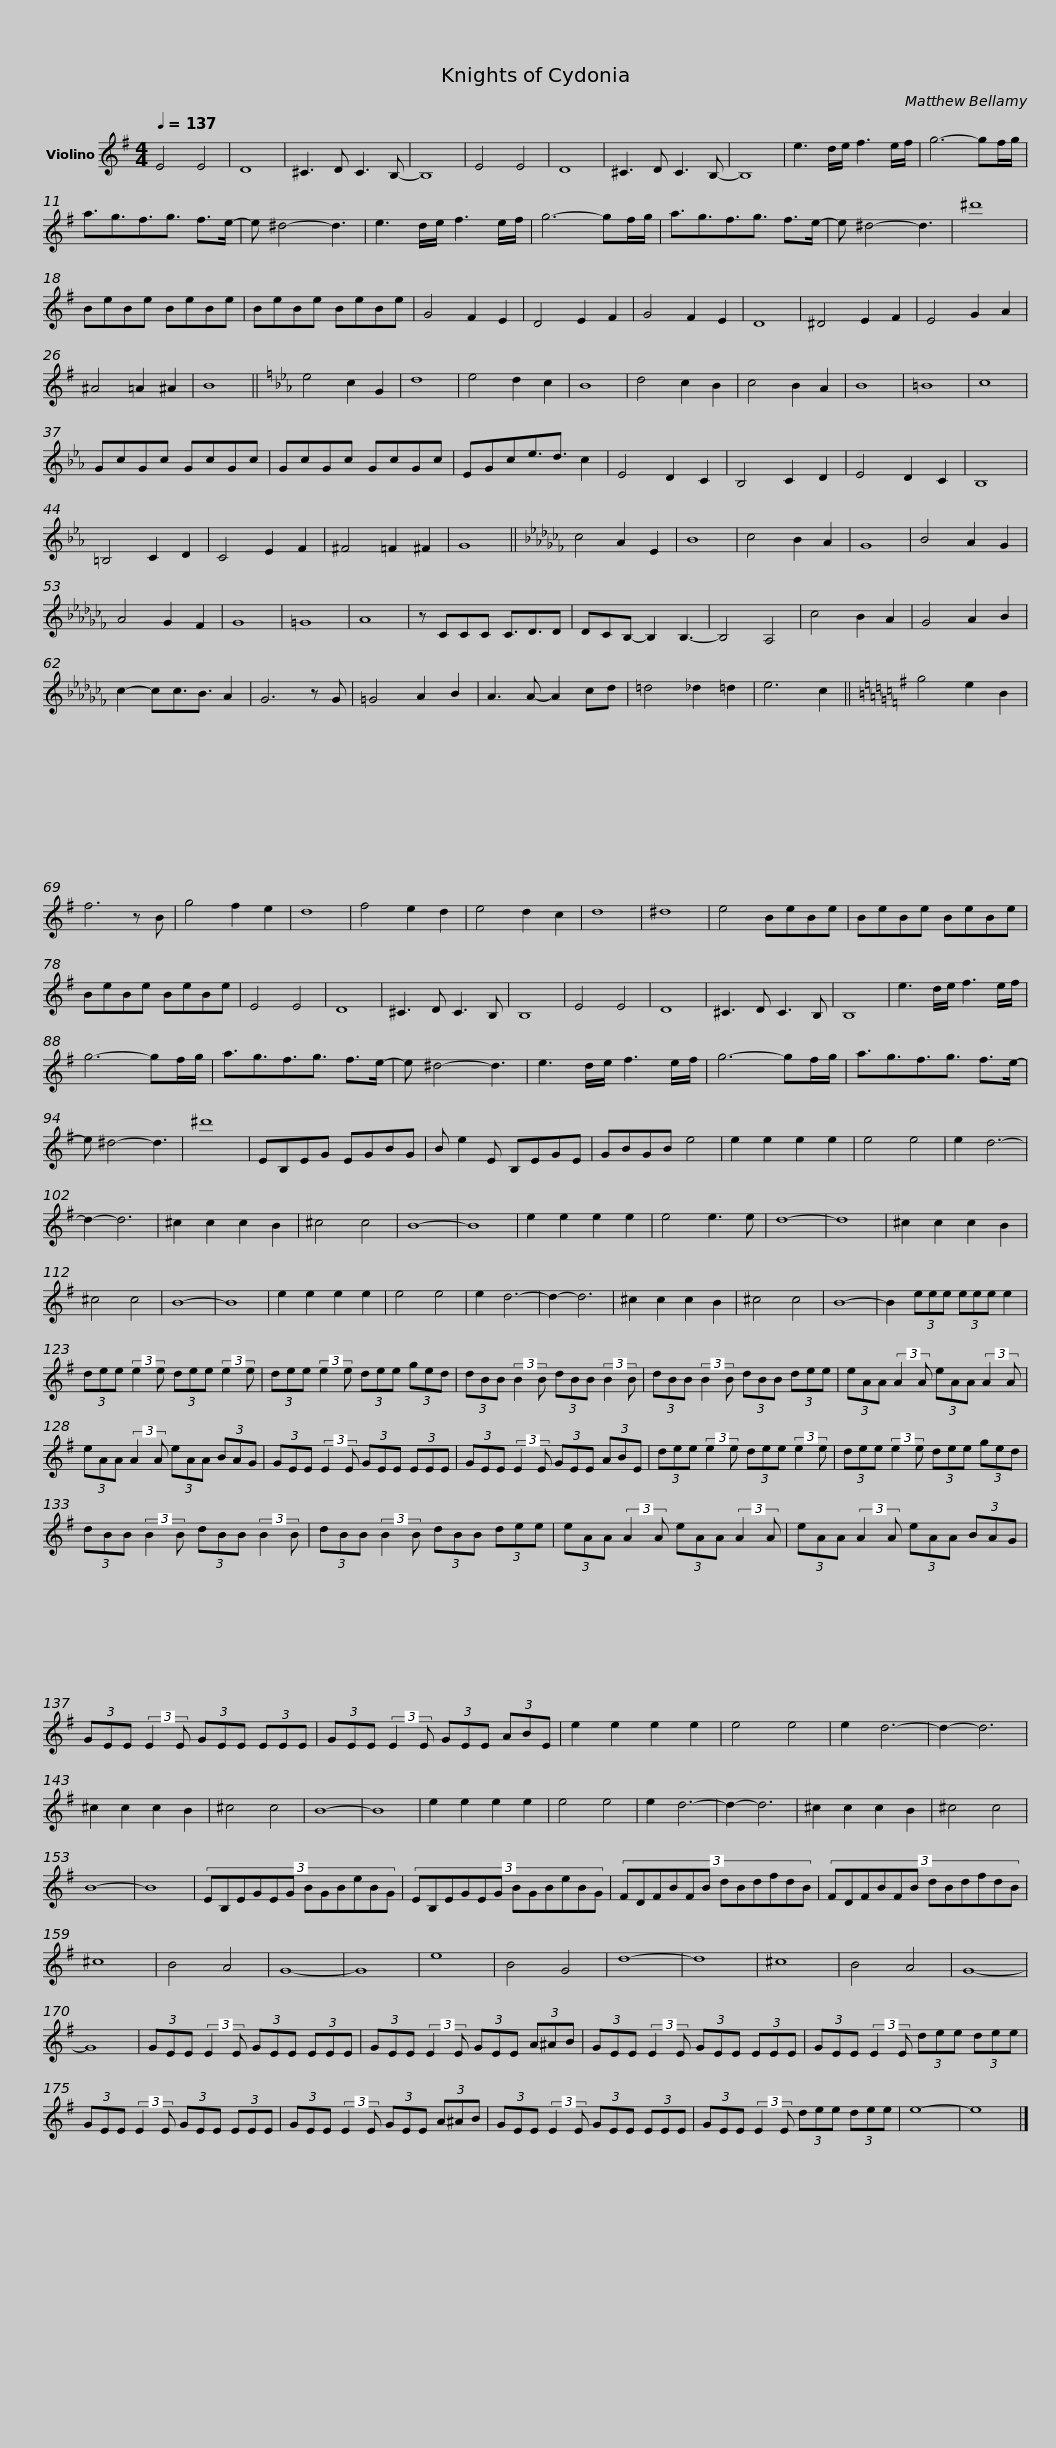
X:1
L:1/8
Q:1/4=137
M:4/4
I:linebreak $
K:G
V:1 treble
V:1
 E4 E4 | D8 | ^C3 D C3 B,- | B,8 | E4 E4 | %5
 D8 | ^C3 D C3 B,- | B,8 | e3 d/e/ f3 e/f/ | g6- gf/g/ |$ %10
 a3/2g3/2f3/2g3/2 f>e- | e ^d4- d3 | e3 d/e/ f3 e/f/ | g6- gf/g/ | a3/2g3/2f3/2g3/2 f>e- | %15
 e ^d4- d3 | ^d'8 |$ BeBe BeBe | BeBe BeBe | G4 F2 E2 | %20
 D4 E2 F2 | G4 F2 E2 | D8 | ^D4 E2 F2 | E4 G2 A2 | %25
 ^A4 =A2 ^A2 | B8 ||$[K:Eb] e4 c2 G2 | d8 | e4 d2 c2 | %30
 B8 | d4 c2 B2 | c4 B2 A2 | B8 | =B8 | %35
 c8 | GcGc GcGc | GcGc GcGc |$ EGce3/2d3/2 c2 | E4 D2 C2 | %40
 B,4 C2 D2 | E4 D2 C2 | B,8 | =B,4 C2 D2 | C4 E2 F2 | %45
 ^F4 =F2 ^F2 | G8 ||$[K:Cb] c4 A2 E2 | B8 | c4 B2 A2 | %50
 G8 | B4 A2 G2 | A4 G2 F2 | G8 | =G8 | %55
 A8 | z CCC C3/2D3/2D | DCB,- B,2 B,3- |$ B,4 A,4 | c4 B2 A2 | %60
 G4 A2 B2 | c2- cc3/2B3/2 A2 | G6 z G | =G4 A2 B2 | A3 A- A2 cd | %65
 =d4 _d2 =d2 | e6 c2 ||$[K:G] g4 e2 B2 | f6 z B | g4 f2 e2 | %70
 d8 | f4 e2 d2 | e4 d2 c2 | d8 | ^d8 | %75
 e4 BeBe | BeBe BeBe |$ BeBe BeBe | E4 E4 | D8 | %80
 ^C3 D C3 B, | B,8 | E4 E4 | D8 | ^C3 D C3 B, | %85
 B,8 | e3 d/e/ f3 e/f/ |$ g6- gf/g/ | a3/2g3/2f3/2g3/2 f>e- | e ^d4- d3 | %90
 e3 d/e/ f3 e/f/ | g6- gf/g/ | a3/2g3/2f3/2g3/2 f>e- | e ^d4- d3 | ^d'8 |$ %95
 EB,EG EGBG | B e2 E B,EGE | GBGB e4 | e2 e2 e2 e2 | e4 e4 | %100
 e2 d6- | d2- d6 | ^c2 c2 c2 B2 | ^c4 c4 | B8- |$ %105
 B8 | e2 e2 e2 e2 | e4 e3 e | d8- | d8 | %110
 ^c2 c2 c2 B2 | ^c4 c4 | B8- | B8 | e2 e2 e2 e2 | %115
 e4 e4 | e2 d6- | d2- d6 |$ ^c2 c2 c2 B2 | ^c4 c4 | %120
 B8- | B2 (3eee (3eee e2 | (3dee (3:2:2e2 e (3dee (3:2:2e2 e | (3dee (3:2:2e2 e (3dee (3ged |$ (3dBB (3:2:2B2 B (3dBB (3:2:2B2 B | %125
 (3dBB (3:2:2B2 B (3dBB (3dee | (3eAA (3:2:2A2 A (3eAA (3:2:2A2 A | (3eAA (3:2:2A2 A (3eAA (3BAG |$ (3GEE (3:2:2E2 E (3GEE (3EEE | (3GEE (3:2:2E2 E (3GEE (3ABE | %130
 (3dee (3:2:2e2 e (3dee (3:2:2e2 e | (3dee (3:2:2e2 e (3dee (3ged |$ (3dBB (3:2:2B2 B (3dBB (3:2:2B2 B | (3dBB (3:2:2B2 B (3dBB (3dee | (3eAA (3:2:2A2 A (3eAA (3:2:2A2 A | %135
 (3eAA (3:2:2A2 A (3eAA (3BAG |$ (3GEE (3:2:2E2 E (3GEE (3EEE | (3GEE (3:2:2E2 E (3GEE (3ABE | e2 e2 e2 e2 | e4 e4 | %140
 e2 d6- | d2- d6 | ^c2 c2 c2 B2 | ^c4 c4 | B8- |$ %145
 B8 | e2 e2 e2 e2 | e4 e4 | e2 d6- | d2- d6 | %150
 ^c2 c2 c2 B2 | ^c4 c4 | B8- | B8 | (3:2:12EB,EGEG BGBeBG |$ %155
 (3:2:12EB,EGEG BGBeBG | (3:2:12FDFBFB dBdfdB | (3:2:12FDFBFB dBdfdB | ^c8 | B4 A4 | %160
 G8- | G8 |$ e8 | B4 G4 | d8- | %165
 d8 | ^c8 | B4 A4 | G8- | G8 | %170
 (3GEE (3:2:2E2 E (3GEE (3EEE | (3GEE (3:2:2E2 E (3GEE (3A^AB |$ (3GEE (3:2:2E2 E (3GEE (3EEE | (3GEE (3:2:2E2 E (3dee (3dee | (3GEE (3:2:2E2 E (3GEE (3EEE | %175
 (3GEE (3:2:2E2 E (3GEE (3A^AB |$ (3GEE (3:2:2E2 E (3GEE (3EEE | (3GEE (3:2:2E2 E (3dee (3dee | e8- | e8 |] %180
